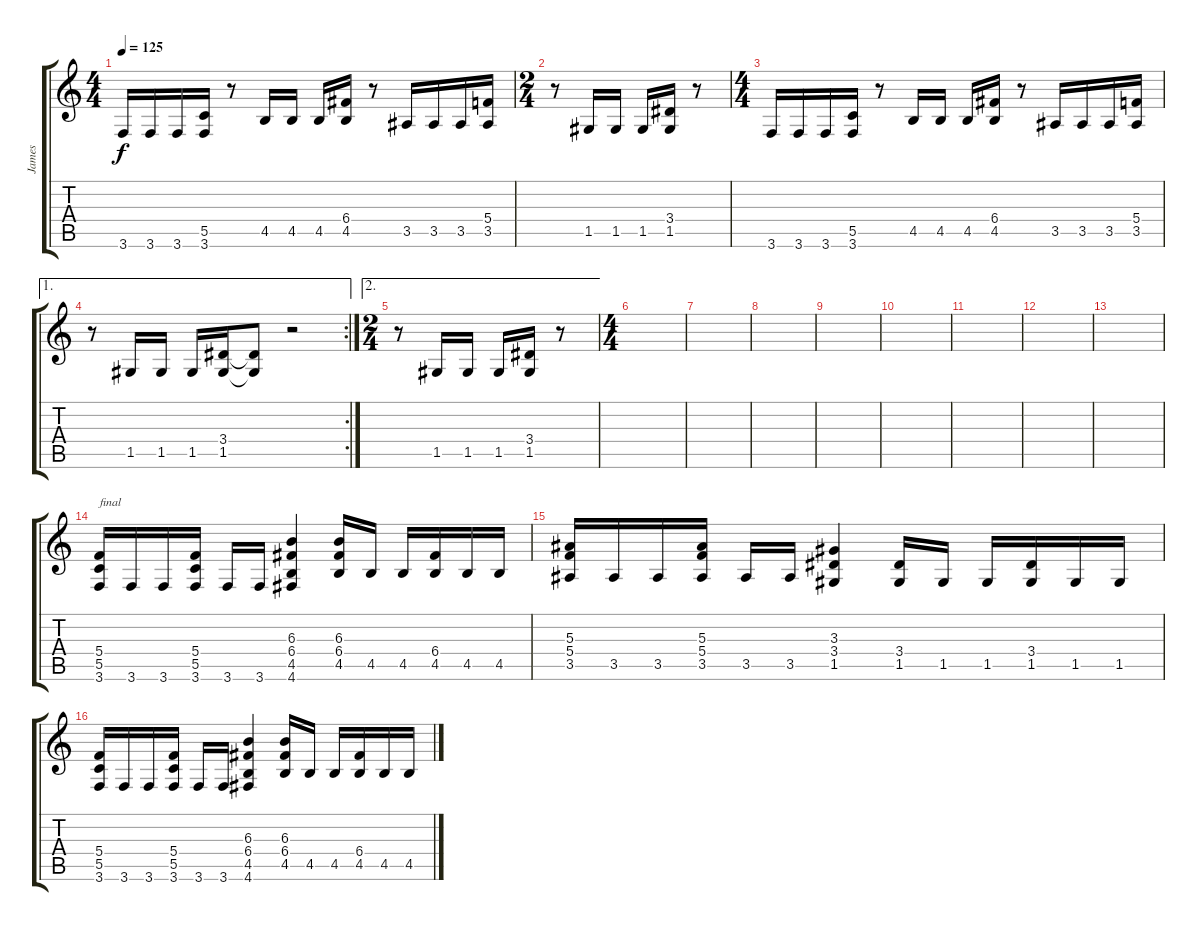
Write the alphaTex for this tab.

\track ("James" "James") {instrument distortionguitar}
\staff {score tabs}
\tuning (D4 A3 F3 C3 G2 D2) {hide}
\ts (4 4)
\tempo 125
\clef g2
\ks c
3.6.16{dy f} 3.6.16 3.6.16 (5.5 3.6).16 r.8 4.5.16 4.5.16 4.5.16 (6.4 4.5).16 r.8 3.5.16 3.5.16 3.5.16 (5.4 3.5).16 |
\ts (2 4)
r.8 1.5.16 1.5.16 1.5.16 (3.4 1.5).16 r.8 |
\ts (4 4)
3.6.16 3.6.16 3.6.16 (5.5 3.6).16 r.8 4.5.16 4.5.16 4.5.16 (6.4 4.5).16 r.8 3.5.16 3.5.16 3.5.16 (5.4 3.5).16 |
\ae 1
\rc 2
r.8 1.5.16 1.5.16 1.5.16 (3.4 1.5).16 (3.4{t} 1.5{t}).8 r.2 |
\ae 2
\ts (2 4)
r.8 1.5.16 1.5.16 1.5.16 (3.4 1.5).16 r.8 |
\ts (4 4)
|
|
|
|
|
|
|
|
(5.4 5.5 3.6).16{txt "final"} 3.6.16 3.6.16 (5.4 5.5 3.6).16 3.6.16 3.6.16 (6.3 6.4 4.5 4.6).4 (6.3 6.4 4.5).16 4.5.16 4.5.16 (6.4 4.5).16 4.5.16 4.5.16 |
(5.3 5.4 3.5).16 3.5.16 3.5.16 (5.3 5.4 3.5).16 3.5.16 3.5.16 (3.3 3.4 1.5).4 (3.4 1.5).16 1.5.16 1.5.16 (3.4 1.5).16 1.5.16 1.5.16 |
(5.4 5.5 3.6).16 3.6.16 3.6.16 (5.4 5.5 3.6).16 3.6.16 3.6.16 (6.3 6.4 4.5 4.6).4 (6.3 6.4 4.5).16 4.5.16 4.5.16 (6.4 4.5).16 4.5.16 4.5.16
